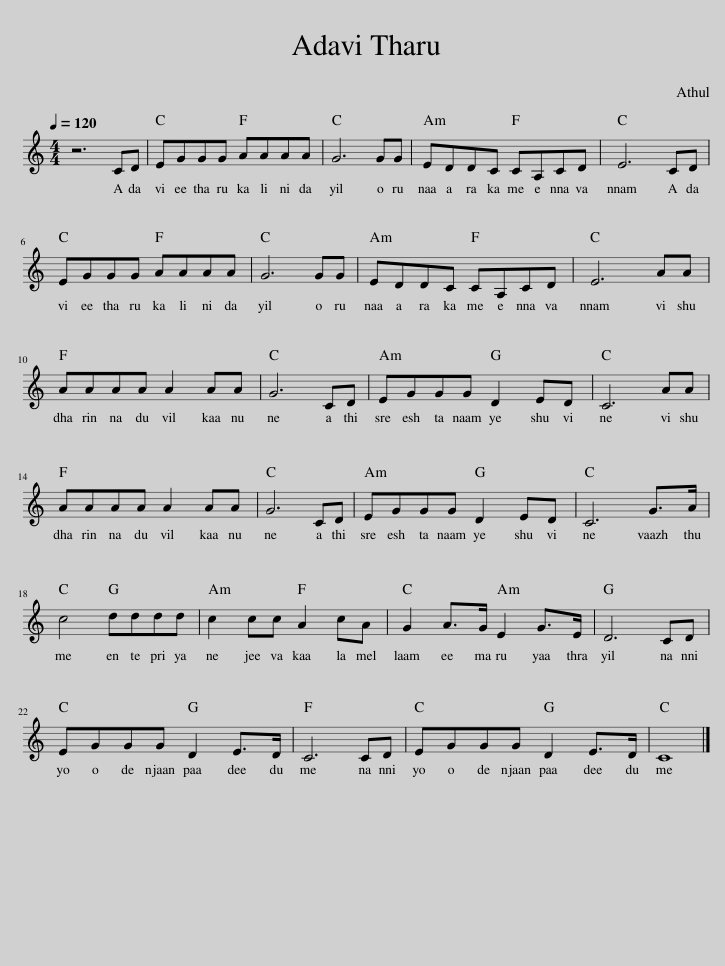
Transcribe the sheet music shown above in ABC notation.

X:1
L:1/8
Q:1/4=120
M:4/4
I:linebreak $
K:C
V:1 treble
V:1
 z6 CD | EGGG AAAA | G6 GG | EDDC CA,CD | E6 CD |$ %5
 EGGG AAAA | G6 GG | EDDC CA,CD | E6 AA |$ AAAA A2 AA | %10
 G6 CD | EGGG D2 ED | C6 AA |$ AAAA A2 AA | G6 CD | %15
 EGGG D2 ED | C6 G>A |$ c4 dddd | c2 cc A2 cA | G2 A>G E2 G>E | %20
 D6 CD |$ EGGG D2 E>D | C6 CD | EGGG D2 E>D | C8 |] %25
